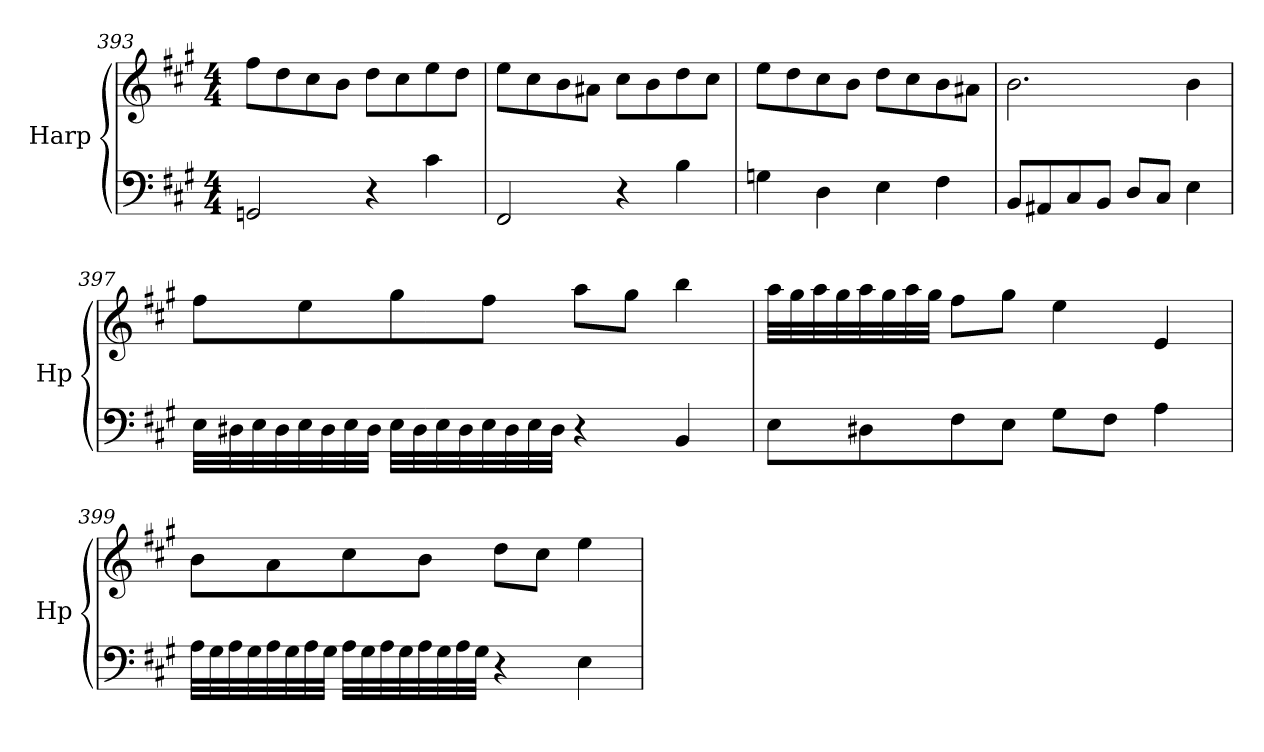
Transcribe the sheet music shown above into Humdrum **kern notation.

**kern	**kern
*part1	*part1
*staff2	*staff1
*I"Harp	*
*I'Hp	*
!!LO:LB:g=z
*clefF4	*clefG2
*k[f#c#g#]	*k[f#c#g#]
*M4/4	*M4/4
=393	=393
2GGn/	8ff#\L
.	8dd\
.	8cc#\
.	8b\J
4r	8dd\L
.	8cc#\
4c#\	8ee\
.	8dd\J
=394	=394
2FF#/	8ee\L
.	8cc#\
.	8b\
.	8a#X\J
4r	8cc#\L
.	8b\
4B\	8dd\
.	8cc#\J
=395	=395
4Gn\	8ee\L
.	8dd\
4D\	8cc#\
.	8b\J
4E\	8dd\L
.	8cc#\
4F#\	8b\
.	8a#X\J
=396	=396
8BB/L	2.b\
8AA#X/	.
8C#/	.
8BB/J	.
8D/L	.
8C#/J	.
4E\	4b\
!!LO:PB:g=z
=397	=397
32E\LLL	8ff#\L
32D#X\	.
32E\	.
32D#\	.
32E\	8ee\
32D#\	.
32E\	.
32D#\JJJ	.
32E\LLL	8gg#\
32D#\	.
32E\	.
32D#\	.
32E\	8ff#\J
32D#\	.
32E\	.
32D#\JJJ	.
4r	8aa\L
.	8gg#\J
4BB/	4bb\
=398	=398
8E\L	32aa\LLL
.	32gg#\
.	32aa\
.	32gg#\
8D#X\	32aa\
.	32gg#\
.	32aa\
.	32gg#\JJJ
8F#\	8ff#\L
8E\J	8gg#\J
8G#\L	4ee\
8F#\J	.
4A\	4e/
!!LO:LB:g=z
=399	=399
32A\LLL	8b\L
32G#\	.
32A\	.
32G#\	.
32A\	8a\
32G#\	.
32A\	.
32G#\JJJ	.
32A\LLL	8cc#\
32G#\	.
32A\	.
32G#\	.
32A\	8b\J
32G#\	.
32A\	.
32G#\JJJ	.
4r	8dd\L
.	8cc#\J
4E\	4ee\
=	=
*-	*-
